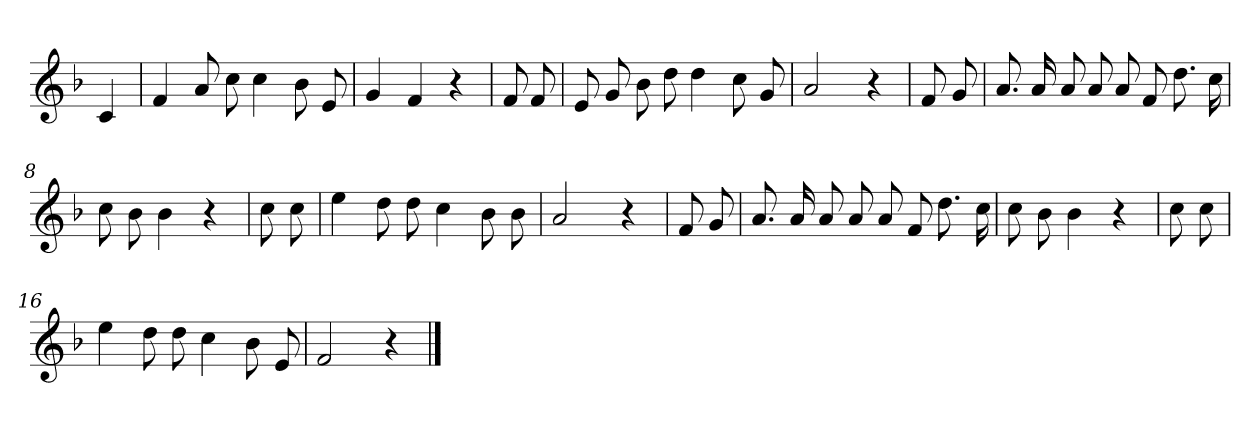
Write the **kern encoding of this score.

**kern
*part1
*staff1
*clefG2
*k[b-]
*F:
=
4c
=1
4f
8a
8cc
4cc
8b-
8e
=2
4g
4f
4r
=3
8f
8f
=4
8e
8g
8b-
8dd
4dd
8cc
8g
=5
2a
4r
=6
8f
8g
=7
8.a
16a
8a
8a
8a
8f
8.dd
16cc
=8
8cc
8b-
4b-
4r
=9
8cc
8cc
=10
4ee
8dd
8dd
4cc
8b-
8b-
=11
2a
4r
=12
8f
8g
=13
8.a
16a
8a
8a
8a
8f
8.dd
16cc
=14
8cc
8b-
4b-
4r
=15
8cc
8cc
=16
4ee
8dd
8dd
4cc
8b-
8e
=17
2f
4r
==
*-
